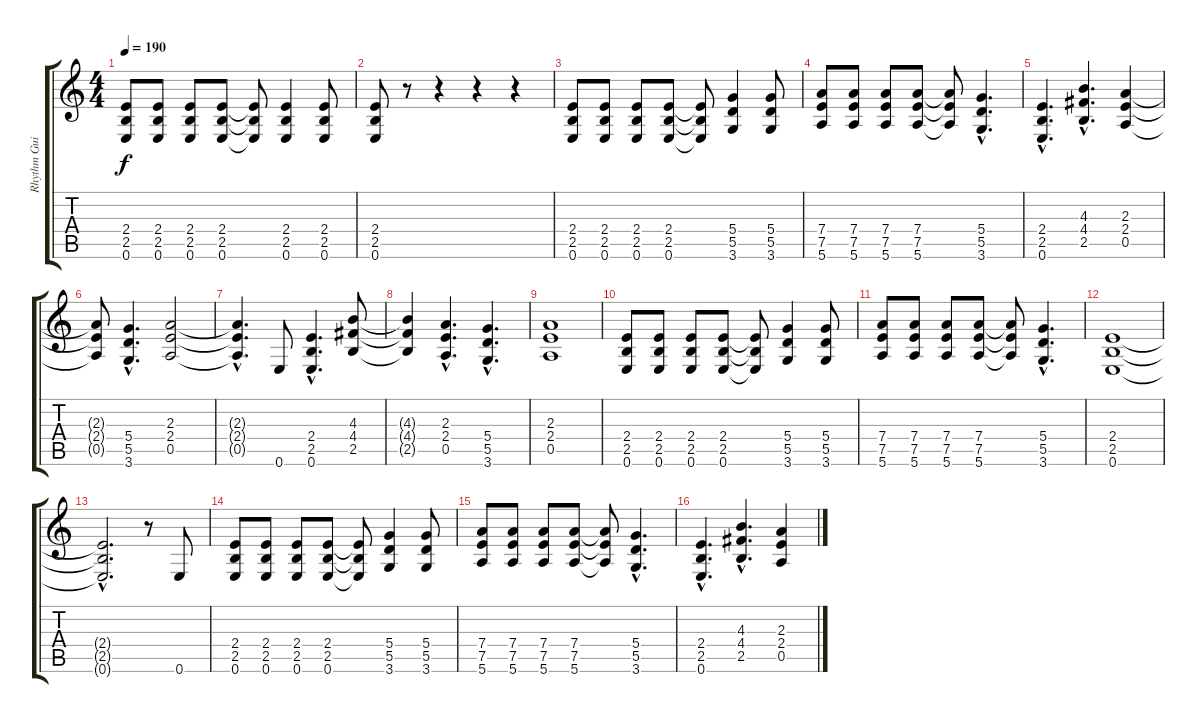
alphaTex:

\track ("Rhythm Guitar 1" "Rhythm Gui") {instrument distortionguitar}
\staff {score tabs}
\tuning (E4 B3 G3 D3 A2 E2) {hide}
\ts (4 4)
\tempo 190
\clef g2
\ks c
(2.4 2.5 0.6).8{dy f volume 14} (2.4 2.5 0.6).8 (2.4 2.5 0.6).8 (2.4 2.5 0.6).8 (2.4{t} 2.5{t} 0.6{t}).8 (2.4 2.5 0.6).4 (2.4 2.5 0.6).8 |
(2.4 2.5 0.6).8 r.8 r.4 r.4 r.4 |
(2.4 2.5 0.6).8 (2.4 2.5 0.6).8 (2.4 2.5 0.6).8 (2.4 2.5 0.6).8 (2.4{t} 2.5{t} 0.6{t}).8 (5.4 5.5 3.6).4 (5.4 5.5 3.6).8 |
(7.4 7.5 5.6).8 (7.4 7.5 5.6).8 (7.4 7.5 5.6).8 (7.4 7.5 5.6).8 (7.4{t} 7.5{t} 5.6{t}).8 (5.4{hac} 5.5{hac} 3.6{hac}).4{d} |
(2.4{hac} 2.5{hac} 0.6{hac}).4{d} (4.3{hac} 4.4{hac} 2.5{hac}).4{d} (2.3 2.4 0.5).4 |
(2.3{t} 2.4{t} 0.5{t}).8 (5.4{hac} 5.5{hac} 3.6{hac}).4{d} (2.3 2.4 0.5).2 |
(2.3{hac t} 2.4{hac t} 0.5{hac t}).4{d} 0.6.8 (2.4{hac} 2.5{hac} 0.6{hac}).4{d} (4.3 4.4 2.5).8 |
(4.3{t} 4.4{t} 2.5{t}).4 (2.3{hac} 2.4{hac} 0.5{hac}).4{d} (5.4{hac} 5.5{hac} 3.6{hac}).4{d} |
(2.3 2.4 0.5).1 |
(2.4 2.5 0.6).8 (2.4 2.5 0.6).8 (2.4 2.5 0.6).8 (2.4 2.5 0.6).8 (2.4{t} 2.5{t} 0.6{t}).8 (5.4 5.5 3.6).4 (5.4 5.5 3.6).8 |
(7.4 7.5 5.6).8 (7.4 7.5 5.6).8 (7.4 7.5 5.6).8 (7.4 7.5 5.6).8 (7.4{t} 7.5{t} 5.6{t}).8 (5.4{hac} 5.5{hac} 3.6{hac}).4{d} |
(2.4 2.5 0.6).1 |
(2.4{hac t} 2.5{hac t} 0.6{hac t}).2{d} r.8 0.6.8 |
(2.4 2.5 0.6).8 (2.4 2.5 0.6).8 (2.4 2.5 0.6).8 (2.4 2.5 0.6).8 (2.4{t} 2.5{t} 0.6{t}).8 (5.4 5.5 3.6).4 (5.4 5.5 3.6).8 |
(7.4 7.5 5.6).8 (7.4 7.5 5.6).8 (7.4 7.5 5.6).8 (7.4 7.5 5.6).8 (7.4{t} 7.5{t} 5.6{t}).8 (5.4{hac} 5.5{hac} 3.6{hac}).4{d} |
(2.4{hac} 2.5{hac} 0.6{hac}).4{d} (4.3{hac} 4.4{hac} 2.5{hac}).4{d} (2.3 2.4 0.5).4
